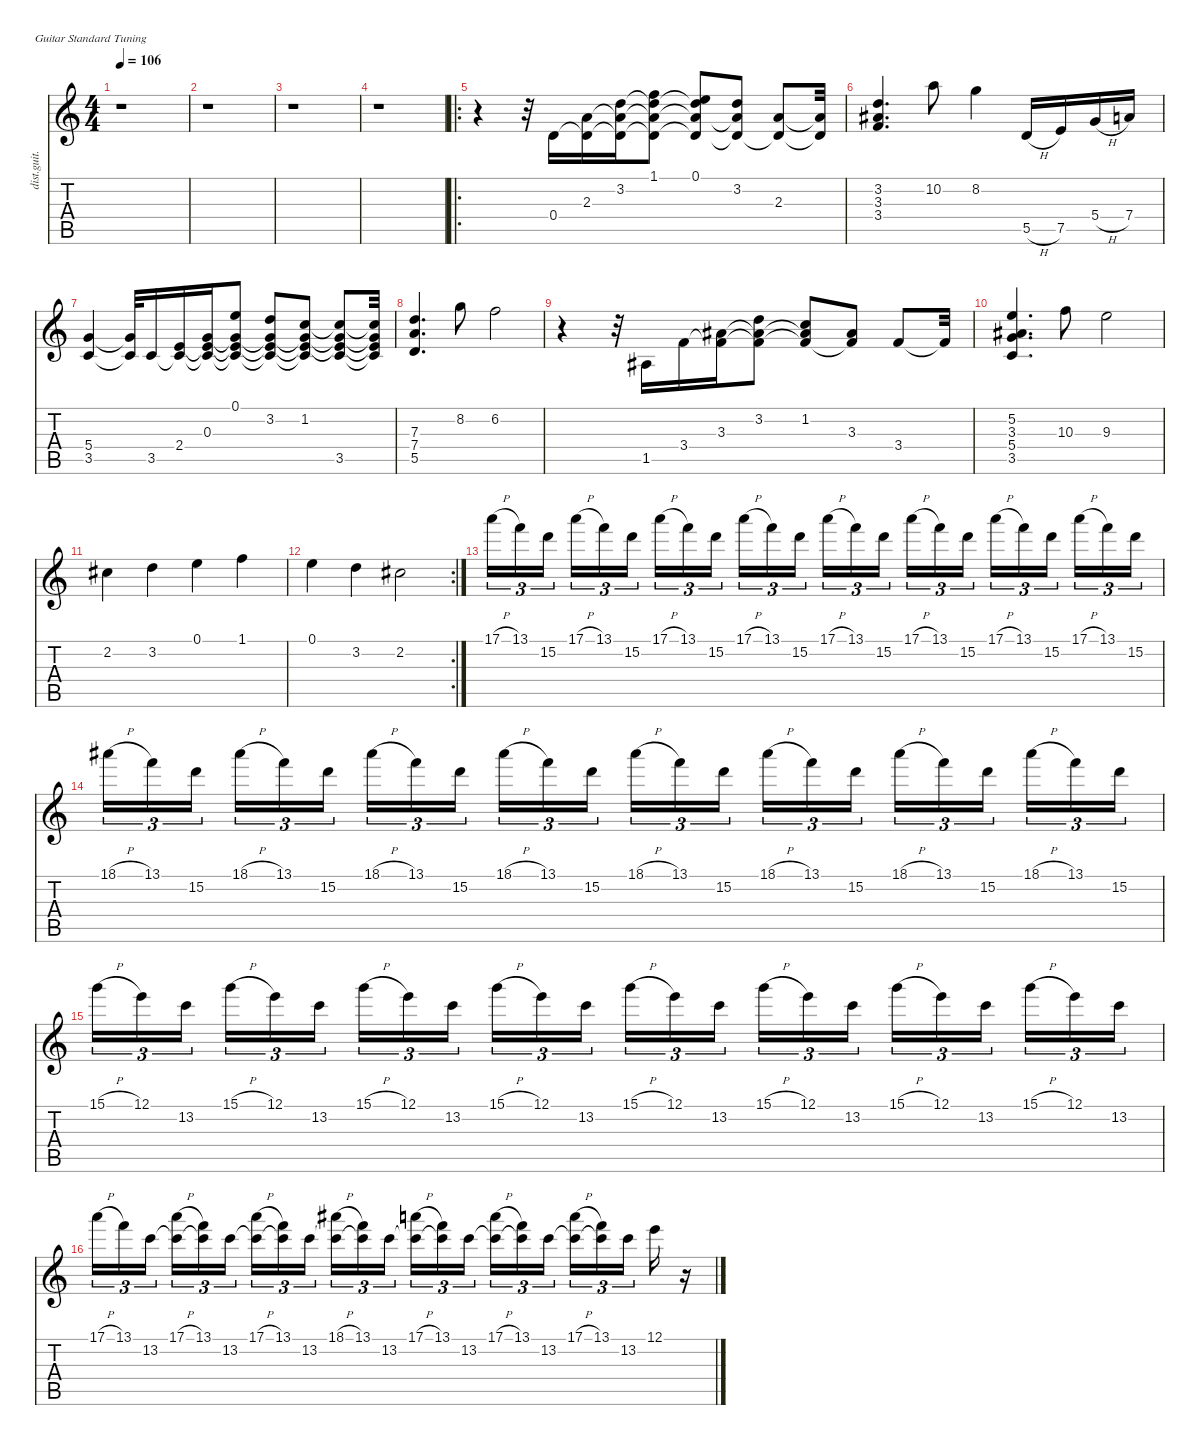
\defaultSystemsLayout 4
\hideDynamics
\bracketExtendMode nobrackets
\track ("Randy Rhoads (Solo)" "dist.guit.") {instrument distortionguitar}
\staff {score tabs}
\tuning (E4 B3 G3 D3 A2 E2)
\ts (4 4)
\tempo 106
\clef g2
\ks c
r.1{dy f beam Down} |
r.1{beam Down} |
r.1{beam Down} |
r.1{beam Down} |
\ro
r.4{beam Down} r.32{beam Down} 0.4.16{beam Up} (2.3 0.4{t}).16{beam Up} (3.2 2.3{t} 0.4{t}).16{beam Up} (1.1 3.2{t} 2.3{t} 0.4{t}).8{beam Up} (0.1 3.2{t} 2.3{t} 0.4{t}).8{beam Up} (3.2 2.3{t} 0.4{t}).8{beam Up} (2.3 0.4{t}).8{beam Up} (2.3{t} 0.4{t}).32{beam Up} |
(3.2 3.3{acc #} 3.4).4{d beam Up} 10.2.8{beam Down} 8.2.4{beam Down} 5.5{h}.16{beam Up} 7.5.16{beam Up} 5.4{h}.16{beam Up} 7.4.16{beam Up} |
(5.4 3.5).4{beam Up} (5.4{t} 3.5{t}).32{beam Up} 3.5.16{beam Up} (2.4 3.5{t}).16{beam Up} (0.3 2.4{t} 3.5{t}).16{beam Up} (0.1 2.4{t} 3.5{t} 0.3{t}).8{beam Up} (3.2 2.4{t} 3.5{t} 0.3{t}).8{beam Up} (1.2 2.4{t} 3.5{t} 0.3{t}).8{beam Up} (2.4{t} 3.5 1.2{t} 0.3{t}).8{beam Up} (1.2{t} 0.3{t} 2.4{t} 3.5{t}).32{beam Up} |
(7.3 7.4 5.5).4{d beam Up} 8.2.8{beam Down} 6.2.2{beam Down} |
r.4{beam Down} r.32{beam Down} 1.5{acc #}.16{beam Up} 3.4.16{beam Up} (3.3{acc #} 3.4{t}).16{beam Up} (3.2 3.3{t acc #} 3.4{t}).8{beam Up} (1.2 3.3{t acc #} 3.4{t}).8{beam Up} (3.3{acc #} 3.4{t}).8{beam Up} 3.4.8{beam Up} 3.4{t}.32{beam Up} |
(5.2 3.3{acc #} 5.4 3.5).4{d beam Up} 10.3.8{beam Down} 9.3.2{beam Down} |
2.2{acc #}.4{beam Down} 3.2.4{beam Down} 0.1.4{beam Down} 1.1.4{beam Down} |
\rc 2
0.1.4{beam Down} 3.2.4{beam Down} 2.2{acc #}.2{beam Down} |
17.1{h}.16{tu (3 2) beam Down} 13.1.16{tu (3 2) beam Down} 15.2.16{tu (3 2) beam Down} 17.1{h}.16{tu (3 2) beam Down} 13.1.16{tu (3 2) beam Down} 15.2.16{tu (3 2) beam Down} 17.1{h}.16{tu (3 2) beam Down} 13.1.16{tu (3 2) beam Down} 15.2.16{tu (3 2) beam Down} 17.1{h}.16{tu (3 2) beam Down} 13.1.16{tu (3 2) beam Down} 15.2.16{tu (3 2) beam Down} 17.1{h}.16{tu (3 2) beam Down} 13.1.16{tu (3 2) beam Down} 15.2.16{tu (3 2) beam Down} 17.1{h}.16{tu (3 2) beam Down} 13.1.16{tu (3 2) beam Down} 15.2.16{tu (3 2) beam Down} 17.1{h}.16{tu (3 2) beam Down} 13.1.16{tu (3 2) beam Down} 15.2.16{tu (3 2) beam Down} 17.1{h}.16{tu (3 2) beam Down} 13.1.16{tu (3 2) beam Down} 15.2.16{tu (3 2) beam Down} |
18.1{h acc #}.16{tu (3 2) beam Down} 13.1.16{tu (3 2) beam Down} 15.2.16{tu (3 2) beam Down} 18.1{h acc #}.16{tu (3 2) beam Down} 13.1.16{tu (3 2) beam Down} 15.2.16{tu (3 2) beam Down} 18.1{h acc #}.16{tu (3 2) beam Down} 13.1.16{tu (3 2) beam Down} 15.2.16{tu (3 2) beam Down} 18.1{h acc #}.16{tu (3 2) beam Down} 13.1.16{tu (3 2) beam Down} 15.2.16{tu (3 2) beam Down} 18.1{h acc #}.16{tu (3 2) beam Down} 13.1.16{tu (3 2) beam Down} 15.2.16{tu (3 2) beam Down} 18.1{h acc #}.16{tu (3 2) beam Down} 13.1.16{tu (3 2) beam Down} 15.2.16{tu (3 2) beam Down} 18.1{h acc #}.16{tu (3 2) beam Down} 13.1.16{tu (3 2) beam Down} 15.2.16{tu (3 2) beam Down} 18.1{h acc #}.16{tu (3 2) beam Down} 13.1.16{tu (3 2) beam Down} 15.2.16{tu (3 2) beam Down} |
15.1{h}.16{tu (3 2) beam Down} 12.1.16{tu (3 2) beam Down} 13.2.16{tu (3 2) beam Down} 15.1{h}.16{tu (3 2) beam Down} 12.1.16{tu (3 2) beam Down} 13.2.16{tu (3 2) beam Down} 15.1{h}.16{tu (3 2) beam Down} 12.1.16{tu (3 2) beam Down} 13.2.16{tu (3 2) beam Down} 15.1{h}.16{tu (3 2) beam Down} 12.1.16{tu (3 2) beam Down} 13.2.16{tu (3 2) beam Down} 15.1{h}.16{tu (3 2) beam Down} 12.1.16{tu (3 2) beam Down} 13.2.16{tu (3 2) beam Down} 15.1{h}.16{tu (3 2) beam Down} 12.1.16{tu (3 2) beam Down} 13.2.16{tu (3 2) beam Down} 15.1{h}.16{tu (3 2) beam Down} 12.1.16{tu (3 2) beam Down} 13.2.16{tu (3 2) beam Down} 15.1{h}.16{tu (3 2) beam Down} 12.1.16{tu (3 2) beam Down} 13.2.16{tu (3 2) beam Down} |
17.1{h}.16{tu (3 2) beam Down} 13.1.16{tu (3 2) beam Down} 13.2.16{tu (3 2) beam Down} (17.1{h} 13.2{t}).16{tu (3 2) beam Down} (13.1 13.2{t}).16{tu (3 2) beam Down} 13.2.16{tu (3 2) beam Down} (17.1{h} 13.2{t}).16{tu (3 2) beam Down} (13.1 13.2{t}).16{tu (3 2) beam Down} 13.2.16{tu (3 2) beam Down} (18.1{h acc #} 13.2{t}).16{tu (3 2) beam Down} (13.1 13.2{t}).16{tu (3 2) beam Down} 13.2.16{tu (3 2) beam Down} (17.1{h} 13.2{t}).16{tu (3 2) beam Down} (13.1 13.2{t}).16{tu (3 2) beam Down} 13.2.16{tu (3 2) beam Down} (17.1{h} 13.2{t}).16{tu (3 2) beam Down} (13.1 13.2{t}).16{tu (3 2) beam Down} 13.2.16{tu (3 2) beam Down} (17.1{h} 13.2{t}).16{tu (3 2) beam Down} (13.1 13.2{t}).16{tu (3 2) beam Down} 13.2.16{tu (3 2) beam Down} 12.1.16{beam Down} r.16{beam Down}
